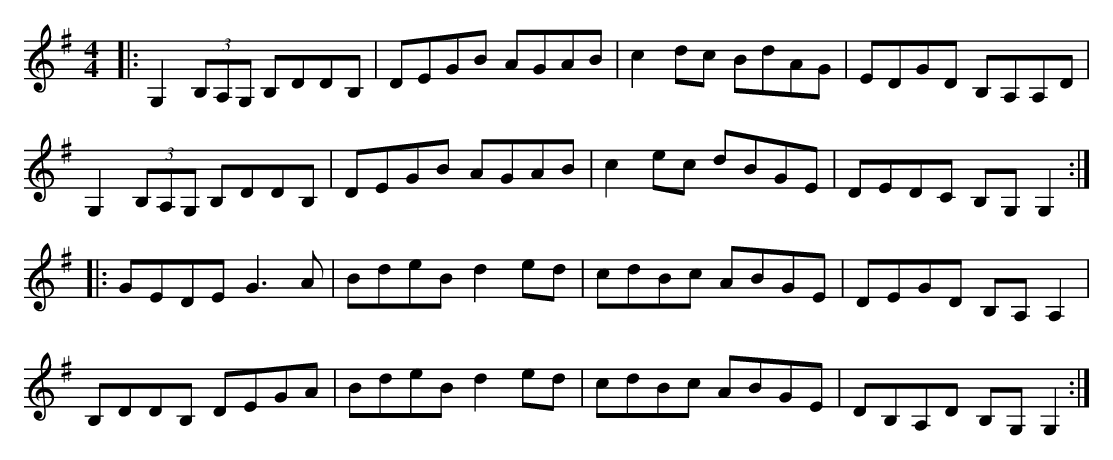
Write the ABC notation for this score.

X:1
M:4/4
K:G
|:G,2 (3B,A,G, B,DDB,|DEGB AGAB|c2dc BdAG|EDGD B,A,A,D|
G,2 (3B,A,G, B,DDB,|DEGB AGAB|c2ec dBGE|DEDC B,G,G,2:|
|:GEDE G3A|BdeB d2ed|cdBc ABGE|DEGD B,A,A,2|
B,DDB, DEGA|BdeB d2ed|cdBc ABGE|DB,A,D B,G,G,2:|
